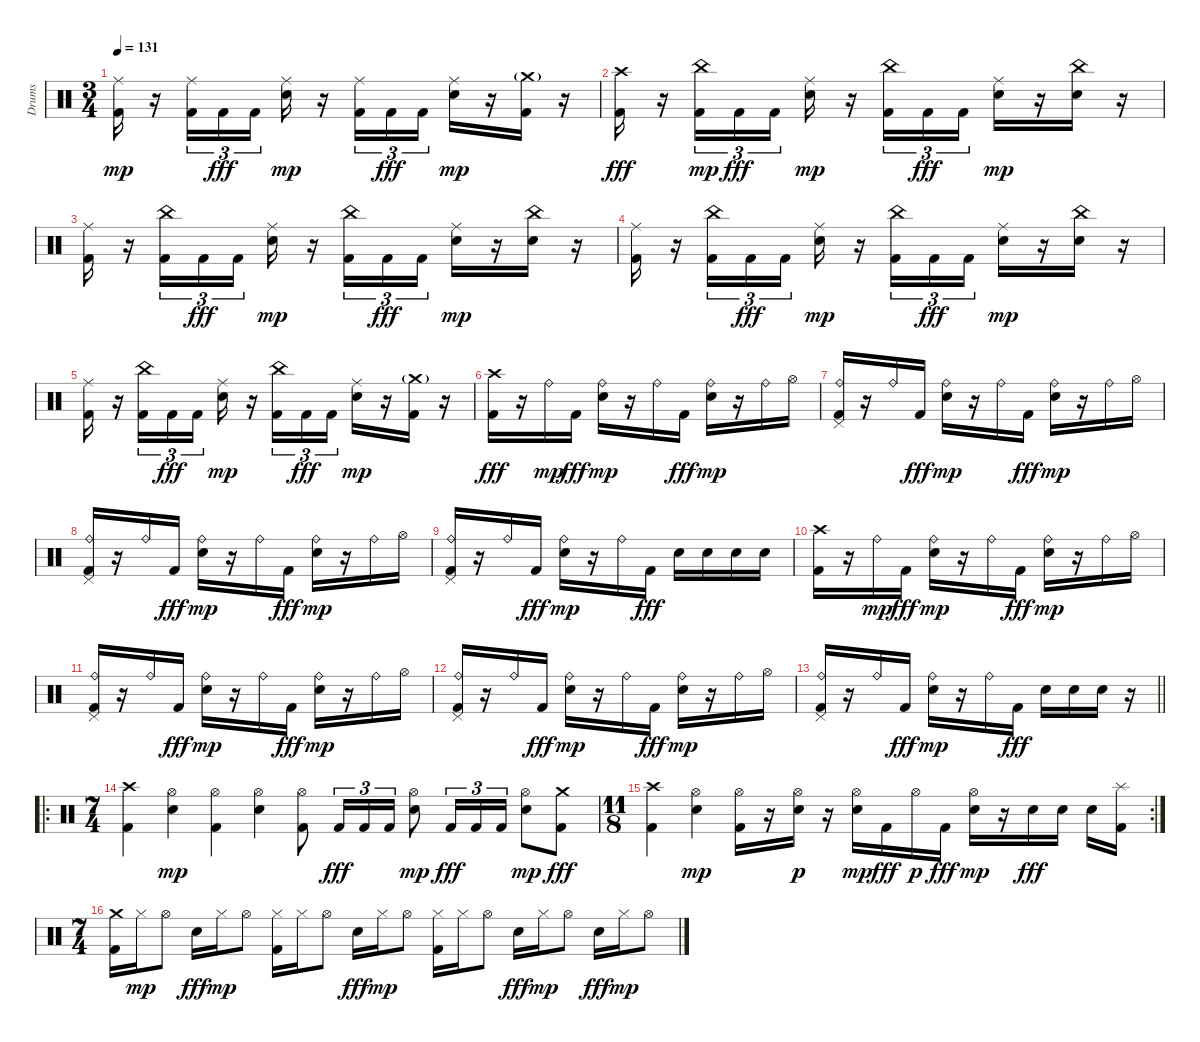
\track ("Drums" "Drums") {instrument percussion}
\staff {score}
\articulation defaults
\ts (3 4)
\tempo 131
\clef neutral
\ks c
("Kick (hit) 2" "Ride (middle)").16{dy mp} r.16 ("Kick (hit) 2" "Ride (middle)").16{tu (3 2)} "Kick (hit) 2".16{tu (3 2) dy fff} "Kick (hit) 2".16{tu (3 2)} ("Electric Snare (hit)" "Ride (middle)").16{dy mp} r.16 ("Kick (hit) 2" "Ride (middle)").16{tu (3 2)} "Kick (hit) 2".16{tu (3 2) dy fff} "Kick (hit) 2".16{tu (3 2)} ("Electric Snare (hit)" "Ride (middle)").16{dy mp} r.16 ("Kick (hit) 2" "Crash medium (hit)"{g}).16 r.16 |
("Kick (hit) 2" "Crash high (hit)").16{dy fff} r.16 ("Kick (hit) 2" "China (hit)").16{tu (3 2) dy mp} "Kick (hit) 2".16{tu (3 2) dy fff} "Kick (hit) 2".16{tu (3 2)} ("Electric Snare (hit)" "Ride (middle)").16{dy mp} r.16 ("Kick (hit) 2" "China (hit)").16{tu (3 2)} "Kick (hit) 2".16{tu (3 2) dy fff} "Kick (hit) 2".16{tu (3 2)} ("Electric Snare (hit)" "Ride (middle)").16{dy mp} r.16 ("Electric Snare (hit)" "China (hit)").16 r.16 |
("Kick (hit) 2" "Ride (middle)").16 r.16 ("Kick (hit) 2" "China (hit)").16{tu (3 2)} "Kick (hit) 2".16{tu (3 2) dy fff} "Kick (hit) 2".16{tu (3 2)} ("Electric Snare (hit)" "Ride (middle)").16{dy mp} r.16 ("Kick (hit) 2" "China (hit)").16{tu (3 2)} "Kick (hit) 2".16{tu (3 2) dy fff} "Kick (hit) 2".16{tu (3 2)} ("Electric Snare (hit)" "Ride (middle)").16{dy mp} r.16 ("Electric Snare (hit)" "China (hit)").16 r.16 |
("Kick (hit) 2" "Ride (middle)").16 r.16 ("Kick (hit) 2" "China (hit)").16{tu (3 2)} "Kick (hit) 2".16{tu (3 2) dy fff} "Kick (hit) 2".16{tu (3 2)} ("Electric Snare (hit)" "Ride (middle)").16{dy mp} r.16 ("Kick (hit) 2" "China (hit)").16{tu (3 2)} "Kick (hit) 2".16{tu (3 2) dy fff} "Kick (hit) 2".16{tu (3 2)} ("Electric Snare (hit)" "Ride (middle)").16{dy mp} r.16 ("Electric Snare (hit)" "China (hit)").16 r.16 |
("Kick (hit) 2" "Ride (middle)").16 r.16 ("Kick (hit) 2" "China (hit)").16{tu (3 2)} "Kick (hit) 2".16{tu (3 2) dy fff} "Kick (hit) 2".16{tu (3 2)} ("Electric Snare (hit)" "Ride (middle)").16{dy mp} r.16 ("Kick (hit) 2" "China (hit)").16{tu (3 2)} "Kick (hit) 2".16{tu (3 2) dy fff} "Kick (hit) 2".16{tu (3 2)} ("Electric Snare (hit)" "Ride (middle)").16{dy mp} r.16 ("Kick (hit) 2" "Crash medium (hit)"{g}).16 r.16 |
("Kick (hit) 2" "Crash high (hit)").16{dy fff} r.16 "Ride (bell)".16{dy mp} "Kick (hit) 2".16{dy fff} ("Electric Snare (hit)" "Ride (bell)").16{dy mp} r.16 "Ride (bell)".16 "Kick (hit) 2".16{dy fff} ("Electric Snare (hit)" "Ride (bell)").16{dy mp} r.16 "Ride (bell)".16 "Hi-Hat (open)".16 |
("Kick (hit) 2" "Ride (bell)" "Pedal Hi-Hat (hit)").16 r.16 "Ride (bell)".16 "Kick (hit) 2".16{dy fff} ("Electric Snare (hit)" "Ride (bell)").16{dy mp} r.16 "Ride (bell)".16 "Kick (hit) 2".16{dy fff} ("Electric Snare (hit)" "Ride (bell)").16{dy mp} r.16 "Ride (bell)".16 "Hi-Hat (open)".16 |
("Kick (hit) 2" "Ride (bell)" "Pedal Hi-Hat (hit)").16 r.16 "Ride (bell)".16 "Kick (hit) 2".16{dy fff} ("Electric Snare (hit)" "Ride (bell)").16{dy mp} r.16 "Ride (bell)".16 "Kick (hit) 2".16{dy fff} ("Electric Snare (hit)" "Ride (bell)").16{dy mp} r.16 "Ride (bell)".16 "Hi-Hat (open)".16 |
("Kick (hit) 2" "Ride (bell)" "Pedal Hi-Hat (hit)").16 r.16 "Ride (bell)".16 "Kick (hit) 2".16{dy fff} ("Electric Snare (hit)" "Ride (bell)").16{dy mp} r.16 "Ride (bell)".16 "Kick (hit) 2".16{dy fff} "Electric Snare (hit)".16 "Electric Snare (hit)".16 "Electric Snare (hit)".16 "Electric Snare (hit)".16 |
("Kick (hit) 2" "Crash high (hit)").16 r.16 "Ride (bell)".16{dy mp} "Kick (hit) 2".16{dy fff} ("Electric Snare (hit)" "Ride (bell)").16{dy mp} r.16 "Ride (bell)".16 "Kick (hit) 2".16{dy fff} ("Electric Snare (hit)" "Ride (bell)").16{dy mp} r.16 "Ride (bell)".16 "Hi-Hat (open)".16 |
("Kick (hit) 2" "Ride (bell)" "Pedal Hi-Hat (hit)").16 r.16 "Ride (bell)".16 "Kick (hit) 2".16{dy fff} ("Electric Snare (hit)" "Ride (bell)").16{dy mp} r.16 "Ride (bell)".16 "Kick (hit) 2".16{dy fff} ("Electric Snare (hit)" "Ride (bell)").16{dy mp} r.16 "Ride (bell)".16 "Hi-Hat (open)".16 |
("Kick (hit) 2" "Ride (bell)" "Pedal Hi-Hat (hit)").16 r.16 "Ride (bell)".16 "Kick (hit) 2".16{dy fff} ("Electric Snare (hit)" "Ride (bell)").16{dy mp} r.16 "Ride (bell)".16 "Kick (hit) 2".16{dy fff} ("Electric Snare (hit)" "Ride (bell)").16{dy mp} r.16 "Ride (bell)".16 "Hi-Hat (open)".16 |
\barLineRight lightlight
("Kick (hit) 2" "Ride (bell)" "Pedal Hi-Hat (hit)").16 r.16 "Ride (bell)".16 "Kick (hit) 2".16{dy fff} ("Electric Snare (hit)" "Ride (bell)").16{dy mp} r.16 "Ride (bell)".16 "Kick (hit) 2".16{dy fff} "Electric Snare (hit)".16 "Electric Snare (hit)".16 "Electric Snare (hit)".16 r.16 |
\ro
\ts (7 4)
("Kick (hit) 2" "Crash high (hit)").4 ("Electric Snare (hit)" "Hi-Hat (open)").4{dy mp} ("Kick (hit) 2" "Hi-Hat (open)").4 ("Electric Snare (hit)" "Hi-Hat (open)").4 ("Kick (hit) 2" "Hi-Hat (open)").8 "Kick (hit) 2".16{tu (3 2) dy fff} "Kick (hit) 2".16{tu (3 2)} "Kick (hit) 2".16{tu (3 2)} ("Electric Snare (hit)" "Hi-Hat (open)").8{dy mp} "Kick (hit) 2".16{tu (3 2) dy fff} "Kick (hit) 2".16{tu (3 2)} "Kick (hit) 2".16{tu (3 2)} ("Electric Snare (hit)" "Hi-Hat (open)").8{dy mp} ("Kick (hit) 2" "Crash medium (hit)").8{dy fff} |
\rc 2
\ts (11 8)
("Kick (hit) 2" "Crash high (hit)").4 ("Electric Snare (hit)" "Hi-Hat (open)").4{dy mp} ("Kick (hit) 2" "Hi-Hat (open)").16 r.16 ("Electric Snare (hit)" "Hi-Hat (open)").16{dy p} r.16 ("Electric Snare (hit)" "Hi-Hat (open)").16{dy mp} "Kick (hit) 2".16{dy fff} "Hi-Hat (open)".16{dy p} "Kick (hit) 2".16{dy fff} ("Electric Snare (hit)" "Hi-Hat (open)").16{dy mp} r.16 "Electric Snare (hit)".16{dy fff} "Electric Snare (hit)".16 "Electric Snare (hit)".16 ("Kick (hit) 2" "Splash (hit)").16 |
\ts (7 4)
("Kick (hit) 2" "Crash medium (hit)").16 "Hi-Hat (closed)".16{dy mp} "Hi-Hat (open)".8 "Electric Snare (hit)".16{dy fff} "Hi-Hat (closed)".16{dy mp} "Hi-Hat (open)".8 ("Kick (hit) 2" "Hi-Hat (closed)").16 "Hi-Hat (closed)".16 "Hi-Hat (open)".8 "Electric Snare (hit)".16{dy fff} "Hi-Hat (closed)".16{dy mp} "Hi-Hat (open)".8 ("Kick (hit) 2" "Hi-Hat (closed)").16 "Hi-Hat (closed)".16 "Hi-Hat (open)".8 "Electric Snare (hit)".16{dy fff} "Hi-Hat (closed)".16{dy mp} "Hi-Hat (open)".8 "Electric Snare (hit)".16{dy fff} "Hi-Hat (closed)".16{dy mp} "Hi-Hat (open)".8
